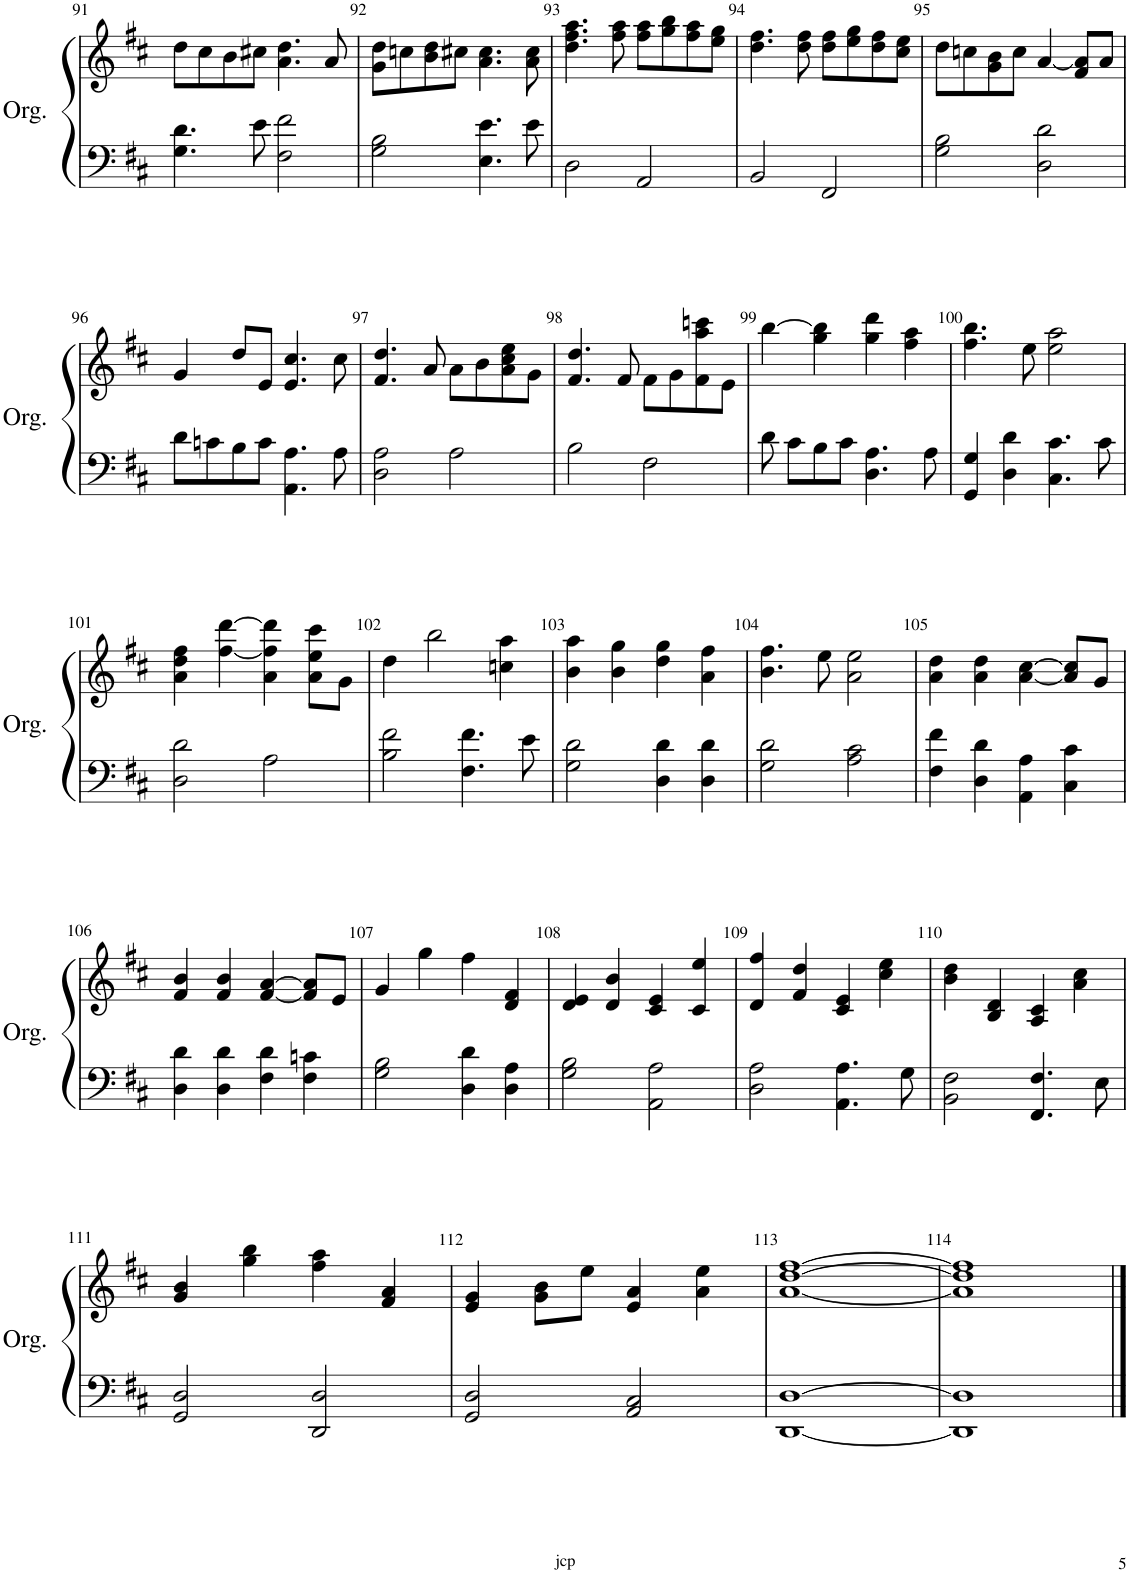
**kern	**kern
*part1	*part1
*staff2	*staff1
*I"Orgue à tuyaux	*
*I'Org.	*
!!LO:PB:g=z
*clefF4	*clefG2
*k[f#c#]	*k[f#c#]
*M4/4	*M4/4
=91	=91
4.G\ 4.d\	8dd\L
.	8cc#\
.	8b\
8e\	8cc#X\J
2F#\ 2f#\	4.a\ 4.dd\
.	8a/
=92	=92
2G\ 2B\	8g\ 8dd\L
.	8ccn\
.	8b\ 8dd\
.	8cc#X\J
4.E\ 4.e\	4.a\ 4.cc#\
8e\	8a\ 8cc#\
=93	=93
2D\	4.dd\ 4.ff#\ 4.aa\
.	8ff#\ 8aa\
2AA/	8ff#\ 8aa\L
.	8gg\ 8bb\
.	8ff#\ 8aa\
.	8ee\ 8gg\J
=94	=94
2BB/	4.dd\ 4.ff#\
.	8dd\ 8ff#\
2FF#/	8dd\ 8ff#\L
.	8ee\ 8gg\
.	8dd\ 8ff#\
.	8cc#\ 8ee\J
=95	=95
2G\ 2B\	8dd\L
.	8ccn\
.	8g\ 8b\
.	8cc\J
2D\ 2d\	[4a/
.	8f#/ 8a/]L
.	8a/J
!!LO:LB:g=z
=96	=96
8d\L	4g/
8cn\	.
8B\	8dd/L
8c\J	8e/J
4.AA\ 4.A\	4.e/ 4.cc#/
8A\	8cc#\
=97	=97
2D\ 2A\	4.f#/ 4.dd/
.	8a/
2A\	8a\L
.	8b\
.	8a\ 8cc#\ 8ee\
.	8g\J
=98	=98
2B\	4.f#/ 4.dd/
.	8f#/
2F#\	8f#\L
.	8g\
.	8f#\ 8aa\ 8cccn\
.	8e\J
=99	=99
8d\	[4bb\
8c#\L	.
8B\	4gg\ 4bb\]
8c#\J	.
4.D\ 4.A\	4gg\ 4ddd\
.	4ff#\ 4aa\
8A\	.
=100	=100
4GG/ 4G/	4.ff#\ 4.bb\
4D\ 4d\	.
.	8ee\
4.C#\ 4.c#\	2ee\ 2aa\
8c#\	.
!!LO:LB:g=z
=101	=101
2D\ 2d\	4a\ 4dd\ 4ff#\
.	[4ff#\ [4ddd\
2A\	4a\ 4ff#\] 4ddd\]
.	8a\ 8ee\ 8ccc#\L
.	8g\J
=102	=102
2B\ 2f#\	4dd\
.	2bb\
4.F#\ 4.f#\	.
.	4ccn\ 4aa\
8e\	.
=103	=103
2G\ 2d\	4b\ 4aa\
.	4b\ 4gg\
4D\ 4d\	4dd\ 4gg\
4D\ 4d\	4a\ 4ff#\
=104	=104
2G\ 2d\	4.b\ 4.ff#\
.	8ee\
2A\ 2c#\	2a\ 2ee\
=105	=105
4F#\ 4f#\	4a\ 4dd\
4D\ 4d\	4a\ 4dd\
4AA\ 4A\	[4a\ [4cc#\
4C#\ 4c#\	8a/] 8cc#/]L
.	8g/J
!!LO:LB:g=z
=106	=106
4D\ 4d\	4f#/ 4b/
4D\ 4d\	4f#/ 4b/
4F#\ 4d\	[4f#/ [4a/
4F#\ 4cn\	8f#/] 8a/]L
.	8e/J
=107	=107
2G\ 2B\	4g/
.	4gg\
4D\ 4d\	4ff#\
4D\ 4A\	4d/ 4f#/
=108	=108
2G\ 2B\	4d/ 4e/
.	4d/ 4b/
2AA\ 2A\	4c#/ 4e/
.	4c#/ 4ee/
=109	=109
2D\ 2A\	4d/ 4ff#/
.	4f#/ 4dd/
4.AA\ 4.A\	4c#/ 4e/
.	4cc#\ 4ee\
8G\	.
=110	=110
2BB\ 2F#\	4b\ 4dd\
.	4B/ 4d/
4.FF#/ 4.F#/	4A/ 4c#/
.	4a\ 4cc#\
8E\	.
!!LO:LB:g=z
=111	=111
2GG/ 2D/	4g/ 4b/
.	4gg\ 4bb\
2DD/ 2D/	4ff#\ 4aa\
.	4f#/ 4a/
=112	=112
2GG/ 2D/	4e/ 4g/
.	8g\ 8b\L
.	8ee\J
2AA/ 2C#/	4e/ 4a/
.	4a\ 4ee\
=113	=113
[1DD [1D	[1a [1dd [1ff#
=114	=114
1DD] 1D]	1a] 1dd] 1ff#]
==	==
*-	*-
